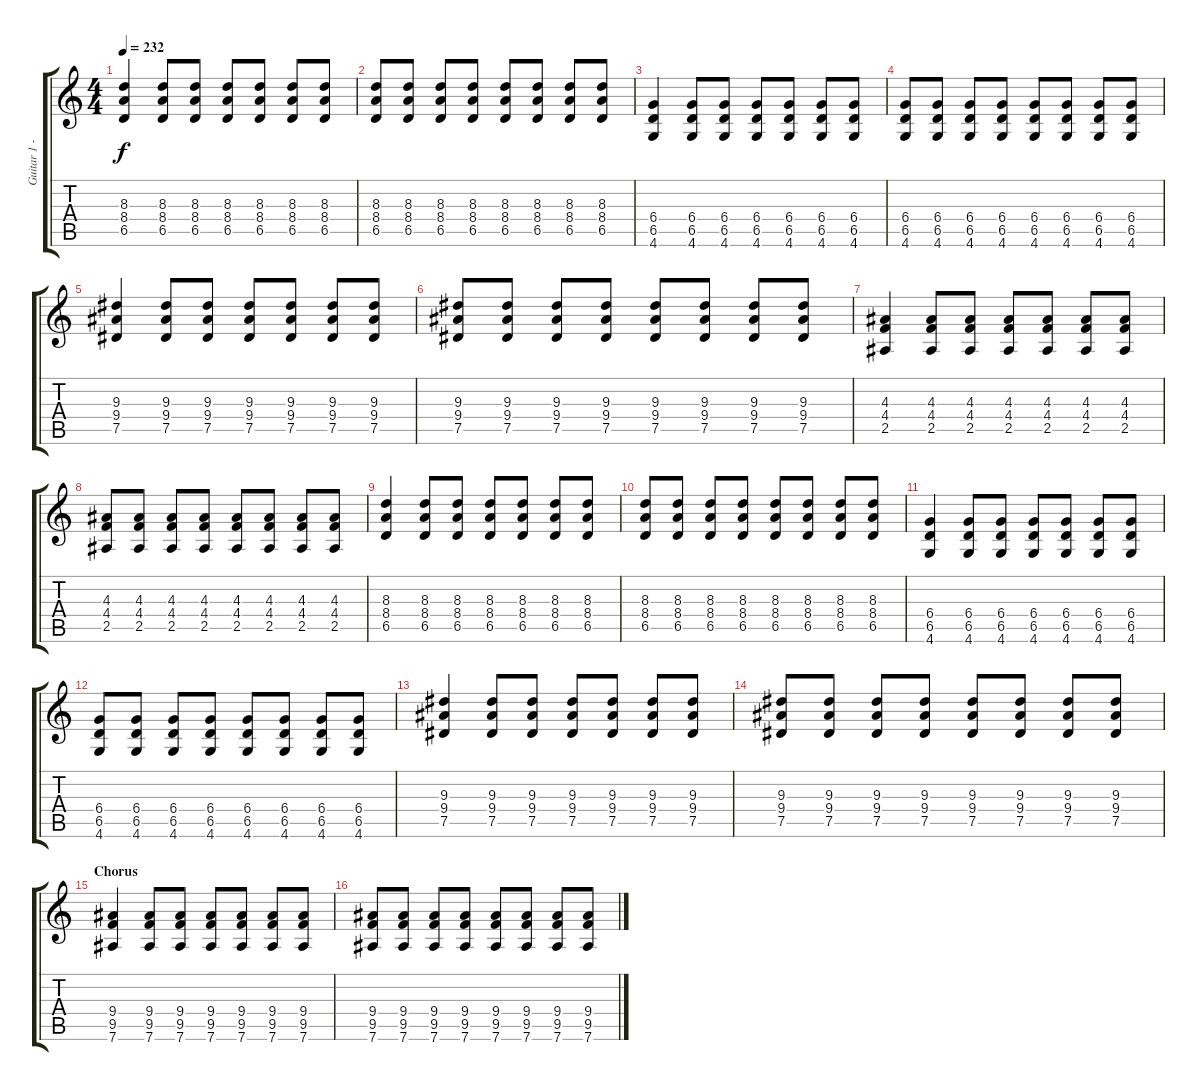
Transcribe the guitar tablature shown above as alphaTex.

\track ("Guitar 1 - Mathias" "Guitar 1 -") {instrument distortionguitar}
\staff {score tabs}
\tuning (Eb4 Bb3 Gb3 Db3 Ab2 Eb2) {hide}
\ts (4 4)
\tempo 232
\clef g2
\ks c
(8.3 8.4 6.5).4{dy f} (8.3 8.4 6.5).8 (8.3 8.4 6.5).8 (8.3 8.4 6.5).8 (8.3 8.4 6.5).8 (8.3 8.4 6.5).8 (8.3 8.4 6.5).8 |
(8.3 8.4 6.5).8 (8.3 8.4 6.5).8 (8.3 8.4 6.5).8 (8.3 8.4 6.5).8 (8.3 8.4 6.5).8 (8.3 8.4 6.5).8 (8.3 8.4 6.5).8 (8.3 8.4 6.5).8 |
(6.4 6.5 4.6).4 (6.4 6.5 4.6).8 (6.4 6.5 4.6).8 (6.4 6.5 4.6).8 (6.4 6.5 4.6).8 (6.4 6.5 4.6).8 (6.4 6.5 4.6).8 |
(6.4 6.5 4.6).8 (6.4 6.5 4.6).8 (6.4 6.5 4.6).8 (6.4 6.5 4.6).8 (6.4 6.5 4.6).8 (6.4 6.5 4.6).8 (6.4 6.5 4.6).8 (6.4 6.5 4.6).8 |
(9.3 9.4 7.5).4 (9.3 9.4 7.5).8 (9.3 9.4 7.5).8 (9.3 9.4 7.5).8 (9.3 9.4 7.5).8 (9.3 9.4 7.5).8 (9.3 9.4 7.5).8 |
(9.3 9.4 7.5).8 (9.3 9.4 7.5).8 (9.3 9.4 7.5).8 (9.3 9.4 7.5).8 (9.3 9.4 7.5).8 (9.3 9.4 7.5).8 (9.3 9.4 7.5).8 (9.3 9.4 7.5).8 |
(4.3 4.4 2.5).4 (4.3 4.4 2.5).8 (4.3 4.4 2.5).8 (4.3 4.4 2.5).8 (4.3 4.4 2.5).8 (4.3 4.4 2.5).8 (4.3 4.4 2.5).8 |
(4.3 4.4 2.5).8 (4.3 4.4 2.5).8 (4.3 4.4 2.5).8 (4.3 4.4 2.5).8 (4.3 4.4 2.5).8 (4.3 4.4 2.5).8 (4.3 4.4 2.5).8 (4.3 4.4 2.5).8 |
(8.3 8.4 6.5).4 (8.3 8.4 6.5).8 (8.3 8.4 6.5).8 (8.3 8.4 6.5).8 (8.3 8.4 6.5).8 (8.3 8.4 6.5).8 (8.3 8.4 6.5).8 |
(8.3 8.4 6.5).8 (8.3 8.4 6.5).8 (8.3 8.4 6.5).8 (8.3 8.4 6.5).8 (8.3 8.4 6.5).8 (8.3 8.4 6.5).8 (8.3 8.4 6.5).8 (8.3 8.4 6.5).8 |
(6.4 6.5 4.6).4 (6.4 6.5 4.6).8 (6.4 6.5 4.6).8 (6.4 6.5 4.6).8 (6.4 6.5 4.6).8 (6.4 6.5 4.6).8 (6.4 6.5 4.6).8 |
(6.4 6.5 4.6).8 (6.4 6.5 4.6).8 (6.4 6.5 4.6).8 (6.4 6.5 4.6).8 (6.4 6.5 4.6).8 (6.4 6.5 4.6).8 (6.4 6.5 4.6).8 (6.4 6.5 4.6).8 |
(9.3 9.4 7.5).4 (9.3 9.4 7.5).8 (9.3 9.4 7.5).8 (9.3 9.4 7.5).8 (9.3 9.4 7.5).8 (9.3 9.4 7.5).8 (9.3 9.4 7.5).8 |
(9.3 9.4 7.5).8 (9.3 9.4 7.5).8 (9.3 9.4 7.5).8 (9.3 9.4 7.5).8 (9.3 9.4 7.5).8 (9.3 9.4 7.5).8 (9.3 9.4 7.5).8 (9.3 9.4 7.5).8 |
\section ("" "Chorus")
(9.4 9.5 7.6).4 (9.4 9.5 7.6).8 (9.4 9.5 7.6).8 (9.4 9.5 7.6).8 (9.4 9.5 7.6).8 (9.4 9.5 7.6).8 (9.4 9.5 7.6).8 |
(9.4 9.5 7.6).8 (9.4 9.5 7.6).8 (9.4 9.5 7.6).8 (9.4 9.5 7.6).8 (9.4 9.5 7.6).8 (9.4 9.5 7.6).8 (9.4 9.5 7.6).8 (9.4 9.5 7.6).8
